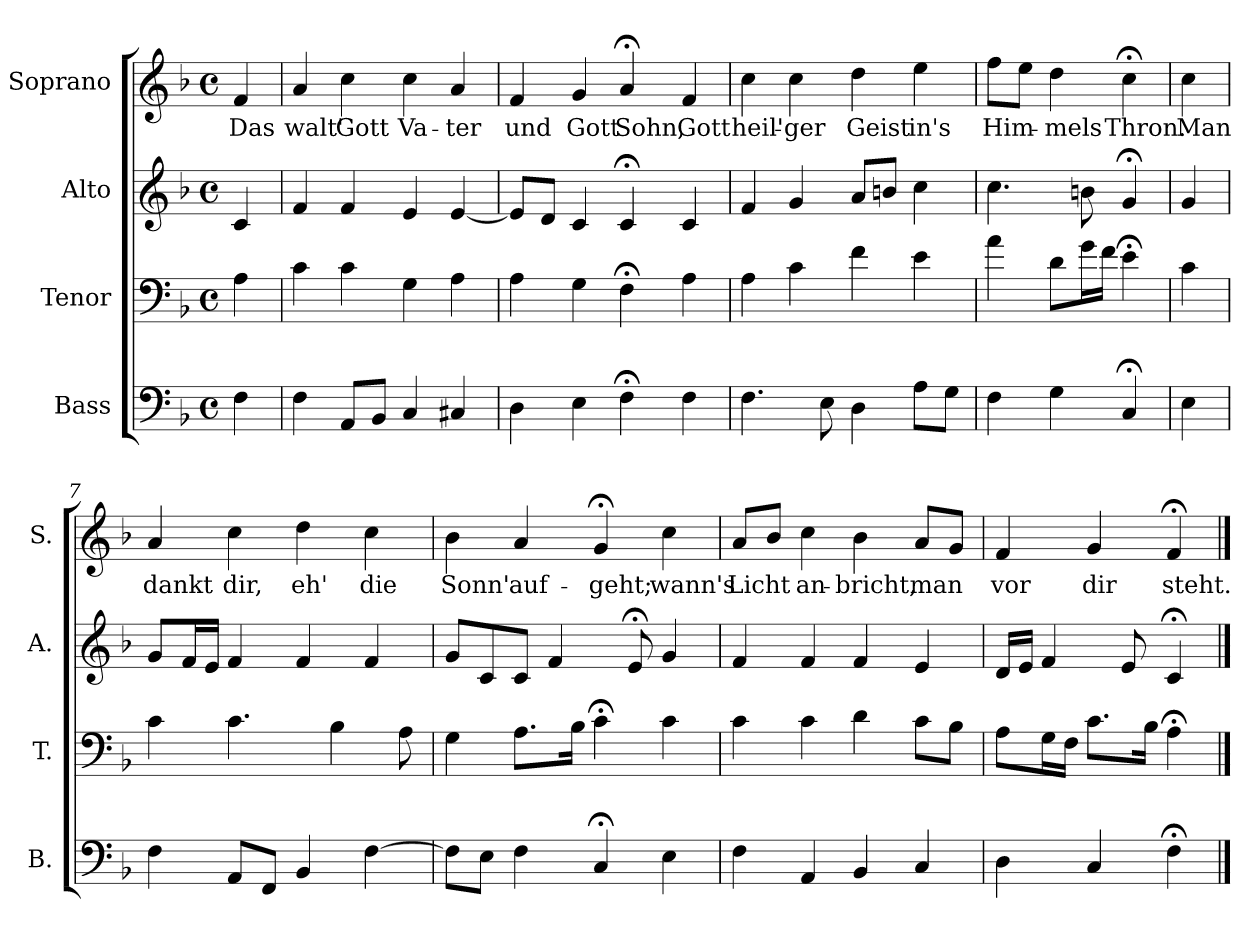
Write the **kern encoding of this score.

**kern	**kern	**kern	**kern	**text
*part4	*part3	*part2	*part1	*part1
*staff4	*staff3	*staff2	*staff1	*staff1
*I"Bass	*I"Tenor	*I"Alto	*I"Soprano	*
*I'B.	*I'T.	*I'A.	*I'S.	*
*clefF4	*clefF4	*clefG2	*clefG2	*
*k[b-]	*k[b-]	*k[b-]	*k[b-]	*
*F:	*F:	*F:	*F:	*
*M4/4	*M4/4	*M4/4	*M4/4	*
*met(c)	*met(c)	*met(c)	*met(c)	*
=1	=1	=1	=1	=1
!	!	!	!	!LO:LY:b
4F\	4A\	4c/	4f/	Das
=2	=2	=2	=2	=2
!	!	!	!	!LO:LY:b
4F\	4c\	4f/	4a/	walt'
!	!	!	!	!LO:LY:b
8AA/L	4c\	4f/	4cc\	Gott
8BB-/J	.	.	.	.
!	!	!	!	!LO:LY:b
4C/	4G\	4e/	4cc\	Va-
!	!	!	!	!LO:LY:b
4C#X/	4A\	[4e/	4a/	-ter
=3	=3	=3	=3	=3
!	!	!	!	!LO:LY:b
4D\	4A\	8e/L]	4f/	und
.	.	8d/J	.	.
!	!	!	!	!LO:LY:b
4E\	4G\	4c/	4g/	Gott
!	!	!	!	!LO:LY:b
4F;<\	4F;<\	4c;</	4a;</	Sohn,
!	!	!	!	!LO:LY:b
4F\	4A\	4c/	4f/	Gott
=4	=4	=4	=4	=4
!	!	!	!	!LO:LY:b
4.F\	4A\	4f/	4cc\	heil'-
!	!	!	!	!LO:LY:b
.	4c\	4g/	4cc\	-ger
8E\	.	.	.	.
!	!	!	!	!LO:LY:b
4D\	4f\	8a/L	4dd\	Geist
.	.	8bn/J	.	.
!	!	!	!	!LO:LY:b
8A\L	4e\	4cc\	4ee\	in's
8G\J	.	.	.	.
=5	=5	=5	=5	=5
!	!	!	!	!LO:LY:b
4F\	4a\	4.cc\	8ff\L	Him-
.	.	.	8ee\J	.
!	!	!	!	!LO:LY:b
4G\	8d\L	.	4dd\	-mels
.	16g\L	8bn\	.	.
.	16f\JJ	.	.	.
!	!	!	!	!LO:LY:b
4C;</	4e;<\	4g;</	4cc;<\	Thron.
!!LO:LB:g=z
=6	=6	=6	=6	=6
!	!	!	!	!LO:LY:b
4E\	4c\	4g/	4cc\	Man
=7	=7	=7	=7	=7
!	!	!	!	!LO:LY:b
4F\	4c\	8g/L	4a/	dankt
.	.	16f/L	.	.
.	.	16e/JJ	.	.
!	!	!	!	!LO:LY:b
8AA/L	4.c\	4f/	4cc\	dir,
8FF/J	.	.	.	.
!	!	!	!	!LO:LY:b
4BB-/	.	4f/	4dd\	eh'
.	4B-\	.	.	.
!	!	!	!	!LO:LY:b
[4F\	.	4f/	4cc\	die
.	8A\	.	.	.
=8	=8	=8	=8	=8
!	!	!	!	!LO:LY:b
8F\L]	4G\	8g/L	4b-\	Sonn'
8E\J	.	8c/	.	.
!	!	!	!	!LO:LY:b
4F\	8.A\L	8c/J	4a/	auf-
.	.	4f/	.	.
.	16B-\Jk	.	.	.
!	!	!	!	!LO:LY:b
4C;</	4c;<\	.	4g;</	-geht;
.	.	8e;</	.	.
!	!	!	!	!LO:LY:b
4E\	4c\	4g/	4cc\	wann's
=9	=9	=9	=9	=9
!	!	!	!	!LO:LY:b
4F\	4c\	4f/	8a/L	Licht
.	.	.	8b-/J	.
!	!	!	!	!LO:LY:b
4AA/	4c\	4f/	4cc\	an-
!	!	!	!	!LO:LY:b
4BB-/	4d\	4f/	4b-\	-bricht,
!	!	!	!	!LO:LY:b
4C/	8c\L	4e/	8a/L	man
.	8B-\J	.	8g/J	.
=10	=10	=10	=10	=10
!	!	!	!	!LO:LY:b
4D\	8A\L	16d/LL	4f/	vor
.	.	16e/JJ	.	.
.	16G\L	4f/	.	.
.	16F\JJ	.	.	.
!	!	!	!	!LO:LY:b
4C/	8.c\L	.	4g/	dir
.	.	8e/	.	.
.	16B-\Jk	.	.	.
!	!	!	!	!LO:LY:b
4F;<\	4A;<\	4c;</	4f;</	steht.
==	==	==	==	==
*-	*-	*-	*-	*-
